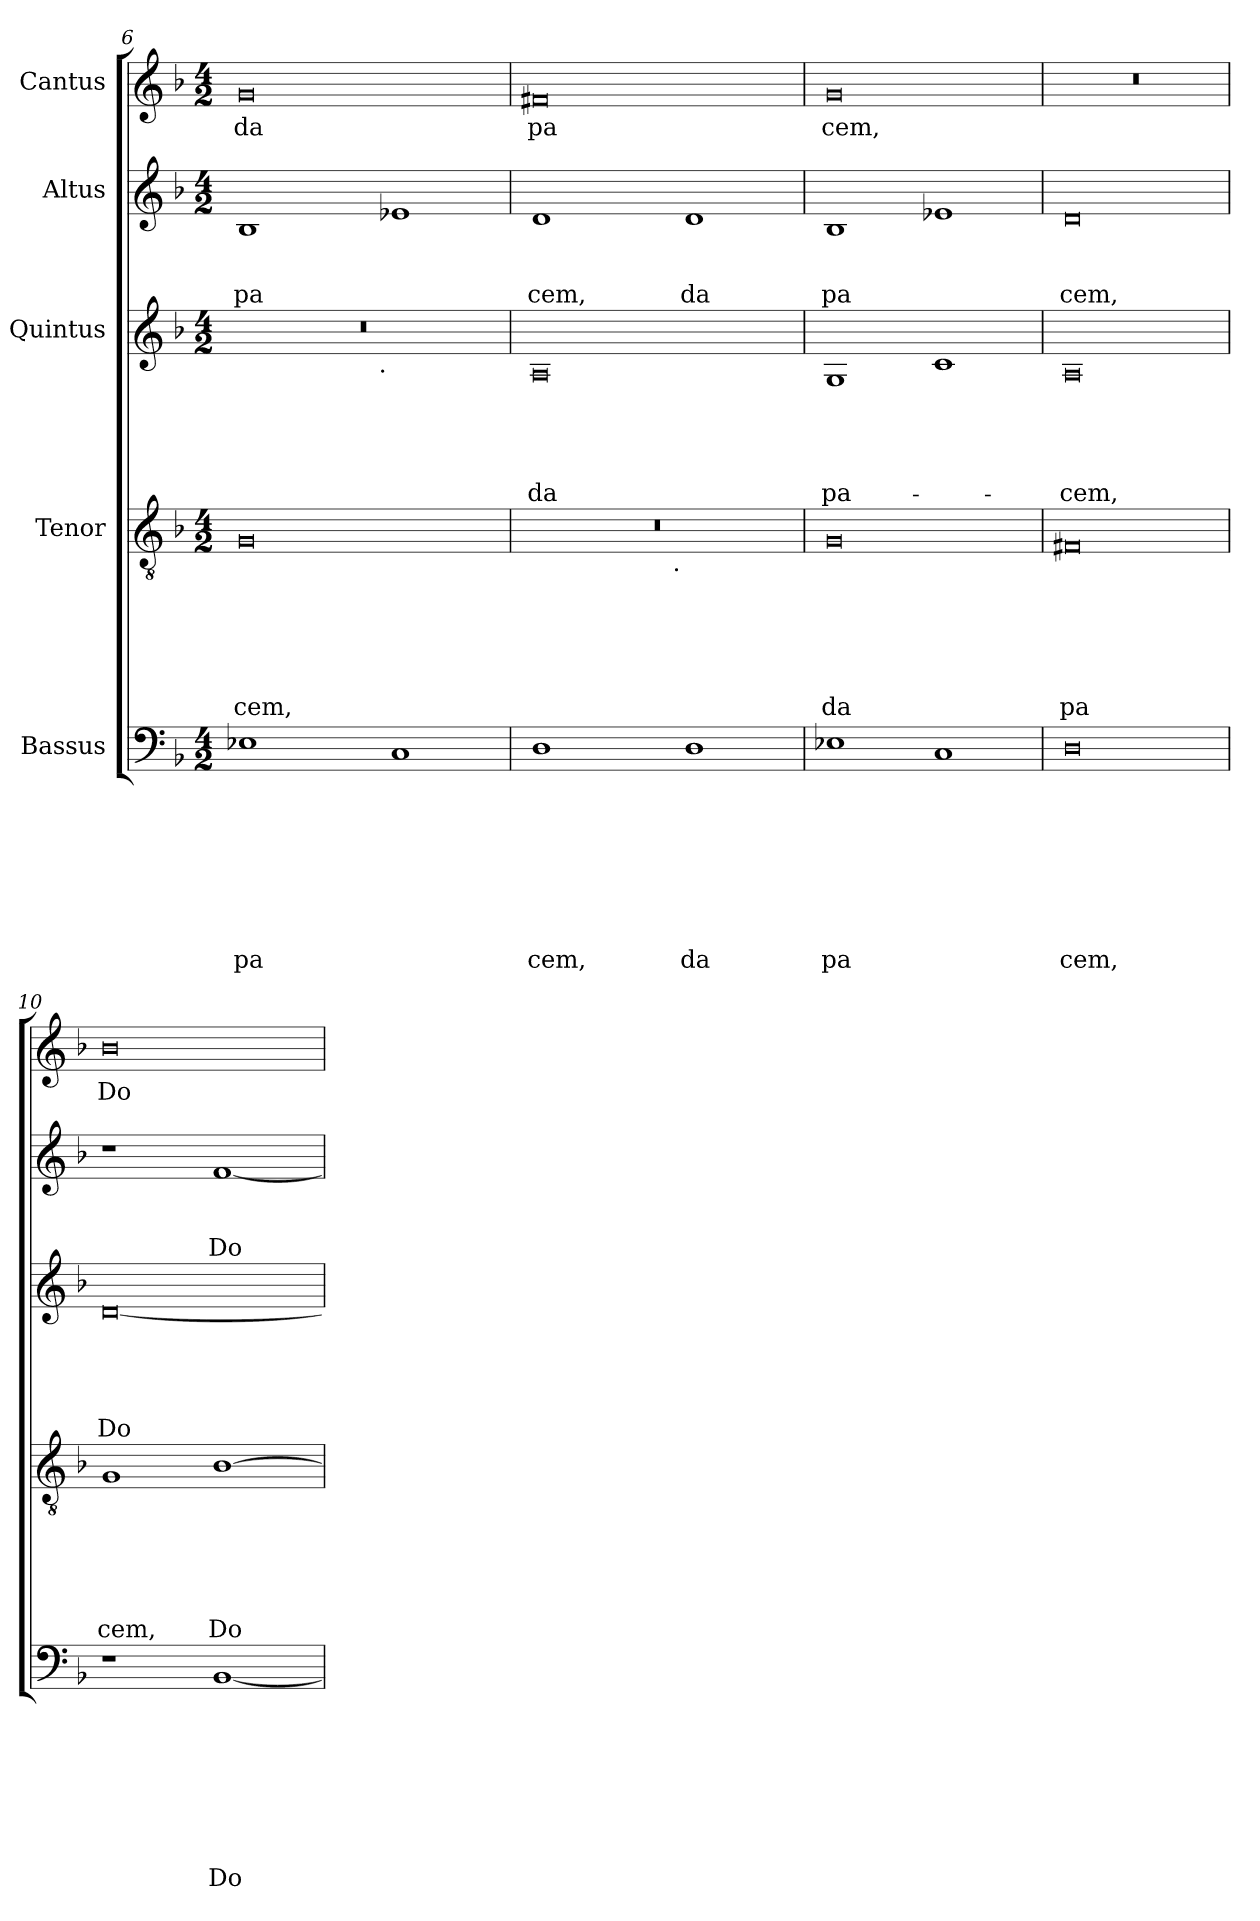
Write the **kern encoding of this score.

**kern	**text	**text	**text	**text	**text	**text	**text	**text	**kern	**text	**text	**text	**text	**text	**text	**kern	**text	**text	**text	**text	**text	**kern	**text	**text	**text	**kern	**text
*part5	*part5	*part5	*part5	*part5	*part5	*part5	*part5	*part5	*part4	*part4	*part4	*part4	*part4	*part4	*part4	*part3	*part3	*part3	*part3	*part3	*part3	*part2	*part2	*part2	*part2	*part1	*part1
*staff5	*staff5	*staff5	*staff5	*staff5	*staff5	*staff5	*staff5	*staff5	*staff4	*staff4	*staff4	*staff4	*staff4	*staff4	*staff4	*staff3	*staff3	*staff3	*staff3	*staff3	*staff3	*staff2	*staff2	*staff2	*staff2	*staff1	*staff1
*I"Bassus	*	*	*	*	*	*	*	*	*I"Tenor	*	*	*	*	*	*	*I"Quintus	*	*	*	*	*	*I"Altus	*	*	*	*I"Cantus	*
*clefF4	*	*	*	*	*	*	*	*	*clefGv2	*	*	*	*	*	*	*clefG2	*	*	*	*	*	*clefG2	*	*	*	*clefG2	*
*k[b-]	*	*	*	*	*	*	*	*	*k[b-]	*	*	*	*	*	*	*k[b-]	*	*	*	*	*	*k[b-]	*	*	*	*k[b-]	*
*F:	*	*	*	*	*	*	*	*	*F:	*	*	*	*	*	*	*F:	*	*	*	*	*	*F:	*	*	*	*F:	*
*M4/2	*	*	*	*	*	*	*	*	*M4/2	*	*	*	*	*	*	*M4/2	*	*	*	*	*	*M4/2	*	*	*	*M4/2	*
=6	=6	=6	=6	=6	=6	=6	=6	=6	=6	=6	=6	=6	=6	=6	=6	=6	=6	=6	=6	=6	=6	=6	=6	=6	=6	=6	=6
!	!	!	!	!	!	!	!	!LO:LY:b	!	!	!	!	!	!	!LO:LY:b	!	!	!	!	!	!	!	!	!	!LO:LY:b	!	!LO:LY:b
*	*	*	*	*	*	*	*	*	*	*	*	*	*	*	*	*^	*	*	*	*	*	*	*	*	*	*	*
1E-X	.	.	.	.	.	.	.	pa	0G	.	.	.	.	.	cem,	0r	2ryy	.	.	.	.	.	1B-	.	.	pa	0g	da
.	.	.	.	.	.	.	.	.	.	.	.	.	.	.	.	.	4...ryy	.	.	.	.	.	.	.	.	.	.	.
!	!	!	!	!	!	!	!	!	!	!	!	!	!	!	!	!	!LO:TX:b:t=.	!	!	!	!	!	!	!	!	!	!	!
.	.	.	.	.	.	.	.	.	.	.	.	.	.	.	.	.	1ryy	.	.	.	.	.	.	.	.	.	.	.
1C	.	.	.	.	.	.	.	.	.	.	.	.	.	.	.	.	.	.	.	.	.	.	1e-	.	.	.	.	.
.	.	.	.	.	.	.	.	.	.	.	.	.	.	.	.	.	32ryy	.	.	.	.	.	.	.	.	.	.	.
=7	=7	=7	=7	=7	=7	=7	=7	=7	=7	=7	=7	=7	=7	=7	=7	=7	=7	=7	=7	=7	=7	=7	=7	=7	=7	=7	=7	=7
!	!	!	!	!	!	!	!	!LO:LY:b	!	!	!	!	!	!	!	!	!	!	!	!	!	!LO:LY:b	!	!	!	!LO:LY:b	!	!LO:LY:b
*	*	*	*	*	*	*	*	*	*^	*	*	*	*	*	*	*v	*v	*	*	*	*	*	*	*	*	*	*	*
1D	.	.	.	.	.	.	.	cem,	0r	2ryy	.	.	.	.	.	.	0A	.	.	.	.	da	1d	.	.	cem,	0f#X	pa
.	.	.	.	.	.	.	.	.	.	4...ryy	.	.	.	.	.	.	.	.	.	.	.	.	.	.	.	.	.	.
!	!	!	!	!	!	!	!	!	!	!LO:TX:b:t=.	!	!	!	!	!	!	!	!	!	!	!	!	!	!	!	!	!	!
.	.	.	.	.	.	.	.	.	.	1ryy	.	.	.	.	.	.	.	.	.	.	.	.	.	.	.	.	.	.
!	!	!	!	!	!	!	!	!LO:LY:b	!	!	!	!	!	!	!	!	!	!	!	!	!	!	!	!	!	!LO:LY:b	!	!
1D	.	.	.	.	.	.	.	da	.	.	.	.	.	.	.	.	.	.	.	.	.	.	1d	.	.	da	.	.
.	.	.	.	.	.	.	.	.	.	32ryy	.	.	.	.	.	.	.	.	.	.	.	.	.	.	.	.	.	.
=8	=8	=8	=8	=8	=8	=8	=8	=8	=8	=8	=8	=8	=8	=8	=8	=8	=8	=8	=8	=8	=8	=8	=8	=8	=8	=8	=8	=8
!	!	!	!	!	!	!	!	!LO:LY:b	!	!	!	!	!	!	!	!LO:LY:b	!	!	!	!	!	!LO:LY:b	!	!	!	!LO:LY:b	!	!LO:LY:b
*	*	*	*	*	*	*	*	*	*v	*v	*	*	*	*	*	*	*	*	*	*	*	*	*	*	*	*	*	*
1E-X	.	.	.	.	.	.	.	pa	0G	.	.	.	.	.	da	1G	.	.	.	.	pa-	1B-	.	.	pa	0g	cem,
1C	.	.	.	.	.	.	.	.	.	.	.	.	.	.	.	1c	.	.	.	.	.	1e-	.	.	.	.	.
!!LO:LB:g=z
=9	=9	=9	=9	=9	=9	=9	=9	=9	=9	=9	=9	=9	=9	=9	=9	=9	=9	=9	=9	=9	=9	=9	=9	=9	=9	=9	=9
!	!	!	!	!	!	!	!	!LO:LY:b	!	!	!	!	!	!	!LO:LY:b	!	!	!	!	!	!LO:LY:b	!	!	!	!LO:LY:b	!	!
0D	.	.	.	.	.	.	.	cem,	0F#X	.	.	.	.	.	pa	0A	.	.	.	.	-cem,	0d	.	.	cem,	0r	.
=10	=10	=10	=10	=10	=10	=10	=10	=10	=10	=10	=10	=10	=10	=10	=10	=10	=10	=10	=10	=10	=10	=10	=10	=10	=10	=10	=10
!	!	!	!	!	!	!	!	!	!	!	!	!	!	!	!LO:LY:b	!	!	!	!	!	!LO:LY:b	!	!	!	!	!	!LO:LY:b
1r	.	.	.	.	.	.	.	.	1G	.	.	.	.	.	cem,	[<0d	.	.	.	.	Do	1r	.	.	.	0b-	Do
!	!	!	!	!	!	!	!	!LO:LY:b	!	!	!	!	!	!	!LO:LY:b	!	!	!	!	!	!	!	!	!	!LO:LY:b	!	!
[<1BB-	.	.	.	.	.	.	.	Do	[>1B-	.	.	.	.	.	Do	.	.	.	.	.	.	[<1f	.	.	Do-	.	.
=	=	=	=	=	=	=	=	=	=	=	=	=	=	=	=	=	=	=	=	=	=	=	=	=	=	=	=
*-	*-	*-	*-	*-	*-	*-	*-	*-	*-	*-	*-	*-	*-	*-	*-	*-	*-	*-	*-	*-	*-	*-	*-	*-	*-	*-	*-
